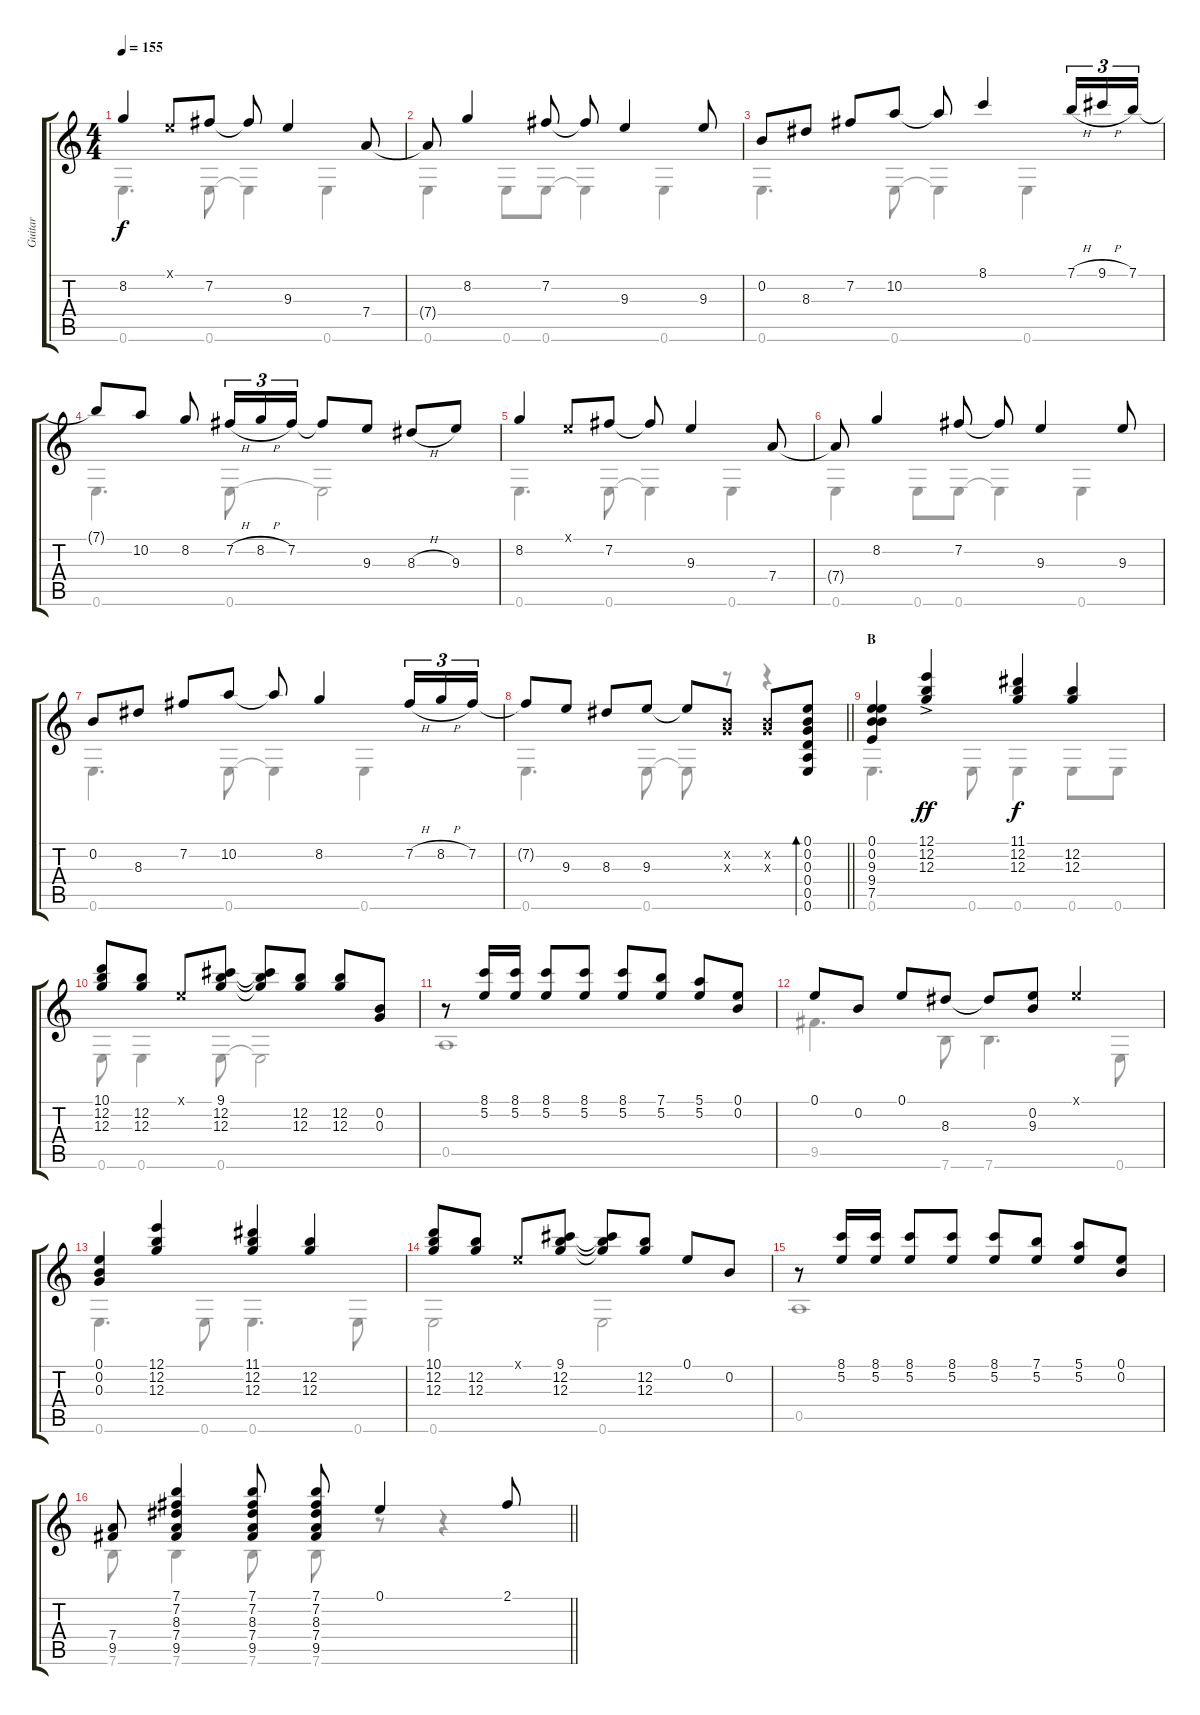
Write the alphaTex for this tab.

\track ("Guitar" "Guitar") {instrument acousticguitarsteel}
\staff {score tabs}
\tuning (E4 B3 G3 D3 A2 E2) {hide}
\voice
\ts (4 4)
\tempo 155
\clef g2
\ks c
8.2.4{dy f} 0.1{x}.8 7.2.8 7.2{t}.8 9.3.4 7.4.8 |
7.4{t}.8 8.2.4 7.2.8 7.2{t}.8 9.3.4 9.3.8 |
0.2.8 8.3.8 7.2.8 10.2.8 10.2{t}.8 8.1.4 7.1{h}.16{tu (3 2)} 9.1{h}.16{tu (3 2)} 7.1.16{tu (3 2)} |
7.1{t}.8 10.2.8 8.2.8 7.2{h}.16{tu (3 2)} 8.2{h}.16{tu (3 2)} 7.2.16{tu (3 2)} 7.2{t}.8 9.3.8 8.3{h}.8 9.3.8 |
8.2.4 0.1{x}.8 7.2.8 7.2{t}.8 9.3.4 7.4.8 |
7.4{t}.8 8.2.4 7.2.8 7.2{t}.8 9.3.4 9.3.8 |
0.2.8 8.3.8 7.2.8 10.2.8 10.2{t}.8 8.2.4 7.2{h}.16{tu (3 2)} 8.2{h}.16{tu (3 2)} 7.2.16{tu (3 2)} |
\barLineRight lightlight
7.2{t}.8 9.3.8 8.3.8 9.3.8 9.3{t}.8 (0.2{x} 0.3{x}).8 (0.2{x} 0.3{x}).8 (0.1 0.2 0.3 0.4 0.5 0.6).8{bd 240} |
\section ("" "B")
(0.1 0.2 9.3 9.4 7.5).4 (12.1{ac} 12.2{ac} 12.3{ac}).4{dy ff} (11.1 12.2 12.3).4{dy f} (12.2 12.3).4 |
(10.1 12.2 12.3).8 (12.2 12.3).8 0.1{x}.8 (9.1 12.2 12.3).8 (9.1{t} 12.2{t} 12.3{t}).8 (12.2 12.3).8 (12.2 12.3).8 (0.2 0.3).8 |
r.8 (8.1 5.2).16 (8.1 5.2).16 (8.1 5.2).8 (8.1 5.2).8 (8.1 5.2).8 (7.1 5.2).8 (5.1 5.2).8 (0.1 0.2).8 |
0.1.8 0.2.8 0.1.8 8.3.8 8.3{t}.8 (0.2 9.3).8 0.1{x}.4 |
(0.1 0.2 0.3).4 (12.1 12.2 12.3).4 (11.1 12.2 12.3).4 (12.2 12.3).4 |
(10.1 12.2 12.3).8 (12.2 12.3).8 0.1{x}.8 (9.1 12.2 12.3).8 (9.1{t} 12.2{t} 12.3{t}).8 (12.2 12.3).8 0.1.8 0.2.8 |
r.8 (8.1 5.2).16 (8.1 5.2).16 (8.1 5.2).8 (8.1 5.2).8 (8.1 5.2).8 (7.1 5.2).8 (5.1 5.2).8 (0.1 0.2).8 |
\barLineRight lightlight
(7.4 9.5).8 (7.1 7.2 8.3 7.4 9.5).4 (7.1 7.2 8.3 7.4 9.5).8 (7.1 7.2 8.3 7.4 9.5).8 0.1.4 2.1.8
\voice
\clef g2
\ottava regular
\simile none
\ks c
0.6.4{d dy f} 0.6.8 0.6{t}.4 0.6.4 |
0.6.4 0.6.8 0.6.8 0.6{t}.4 0.6.4 |
0.6.4{d} 0.6.8 0.6{t}.4 0.6.4 |
0.6.4{d} 0.6.8 0.6{t}.2 |
0.6.4{d} 0.6.8 0.6{t}.4 0.6.4 |
0.6.4 0.6.8 0.6.8 0.6{t}.4 0.6.4 |
0.6.4{d} 0.6.8 0.6{t}.4 0.6.4 |
\barLineRight lightlight
0.6.4{d} 0.6.8 0.6{t}.8 r.8 r.4 |
0.6.4{d} 0.6.8 0.6.4 0.6.8 0.6.8 |
0.6.8 0.6.4 0.6.8 0.6{t}.2 |
0.5.1 |
9.5.4{d} 7.6.8 7.6.4{d} 0.6.8 |
0.6.4{d} 0.6.8 0.6.4{d} 0.6.8 |
0.6.2 0.6.2 |
0.5.1 |
\barLineRight lightlight
7.6.8 7.6.4 7.6.8 7.6.8 r.8 r.4
